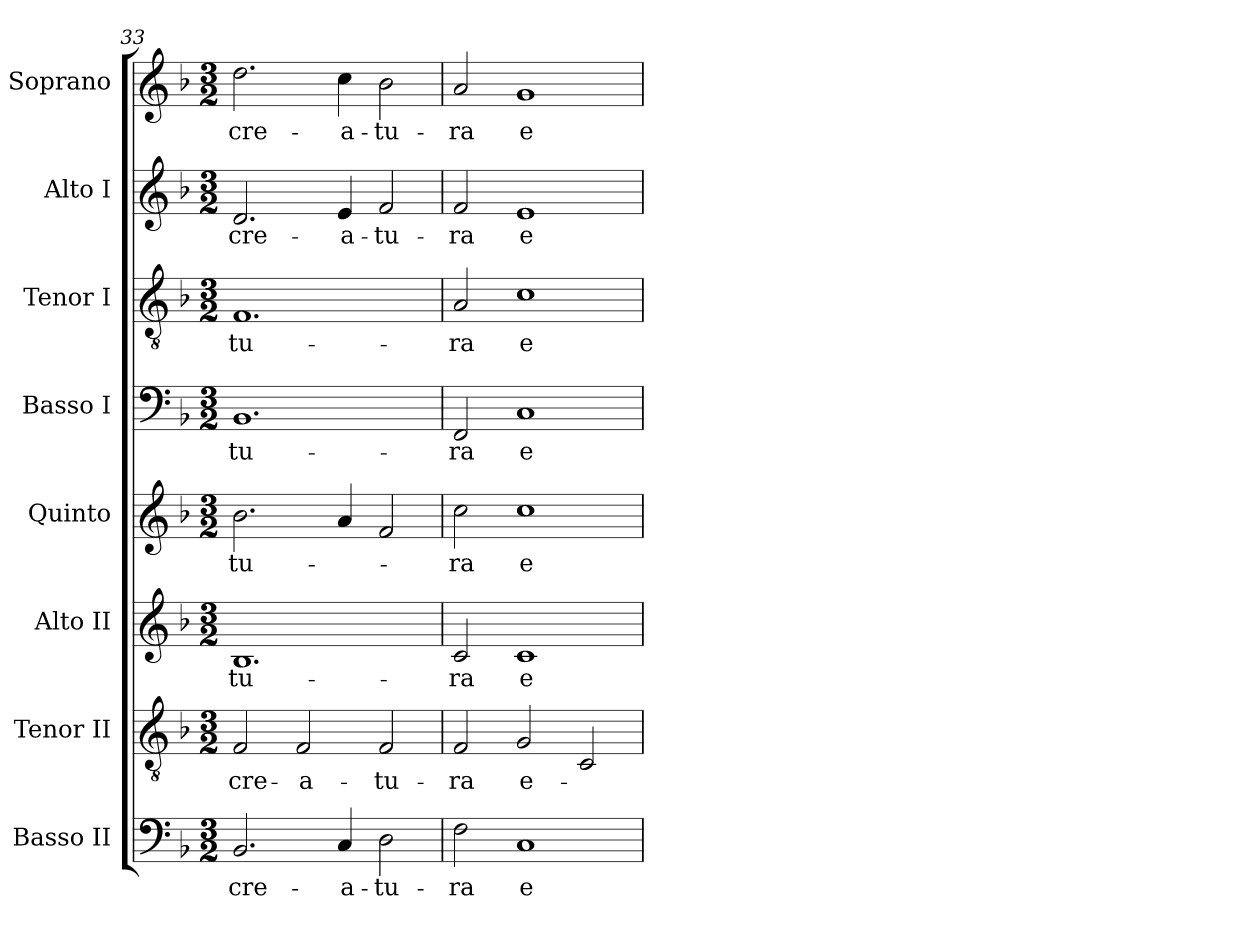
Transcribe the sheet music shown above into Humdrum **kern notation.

**kern	**text	**kern	**text	**kern	**text	**kern	**text	**kern	**text	**kern	**text	**kern	**text	**kern	**text
*part8	*part8	*part7	*part7	*part6	*part6	*part5	*part5	*part4	*part4	*part3	*part3	*part2	*part2	*part1	*part1
*staff8	*staff8	*staff7	*staff7	*staff6	*staff6	*staff5	*staff5	*staff4	*staff4	*staff3	*staff3	*staff2	*staff2	*staff1	*staff1
*I"Basso II	*	*I"Tenor II	*	*I"Alto II	*	*I"Quinto	*	*I"Basso I	*	*I"Tenor I	*	*I"Alto I	*	*I"Soprano	*
*I'B. 2	*	*I'T. 2	*	*I'A. 2	*	*I'Q.	*	*I'B. 1	*	*I'T. 1	*	*I'A. 1	*	*I'S.	*
*clefF4	*	*clefGv2	*	*clefG2	*	*clefG2	*	*clefF4	*	*clefGv2	*	*clefG2	*	*clefG2	*
*	*	*ITrd7c12	*	*	*	*	*	*	*	*ITrd7c12	*	*	*	*	*
*k[b-]	*	*k[b-]	*	*k[b-]	*	*k[b-]	*	*k[b-]	*	*k[b-]	*	*k[b-]	*	*k[b-]	*
*F:	*	*F:	*	*F:	*	*F:	*	*F:	*	*F:	*	*F:	*	*F:	*
*M3/2	*	*M3/2	*	*M3/2	*	*M3/2	*	*M3/2	*	*M3/2	*	*M3/2	*	*M3/2	*
=33	=33	=33	=33	=33	=33	=33	=33	=33	=33	=33	=33	=33	=33	=33	=33
!	!LO:LY:b:color=#000000	!	!	!	!	!	!	!	!	!	!	!	!	!	!
!	!	!	!LO:LY:b:color=#000000	!	!	!	!	!	!	!	!	!	!	!	!
!	!	!	!	!	!LO:LY:b:color=#000000	!	!	!	!	!	!	!	!	!	!
!	!	!	!	!	!	!	!LO:LY:b:color=#000000	!	!	!	!	!	!	!	!
!	!	!	!	!	!	!	!	!	!LO:LY:b:color=#000000	!	!	!	!	!	!
!	!	!	!	!	!	!	!	!	!	!	!LO:LY:b:color=#000000	!	!	!	!
!	!	!	!	!	!	!	!	!	!	!	!	!	!LO:LY:b:color=#000000	!	!
!	!	!	!	!	!	!	!	!	!	!	!	!	!	!	!LO:LY:b:color=#000000
2.BB-i/	cre-	2FFi/	cre-	1.B-i	-tu-	2.b-i\	-tu-	1.BB-i	-tu-	1.FFi	-tu-	2.di/	cre-	2.ddi\	cre-
!	!	!	!LO:LY:b:color=#000000	!	!	!	!	!	!	!	!	!	!	!	!
.	.	2FFi/	-a-	.	.	.	.	.	.	.	.	.	.	.	.
!	!LO:LY:b:color=#000000	!	!	!	!	!	!	!	!	!	!	!	!	!	!
!	!	!	!	!	!	!	!	!	!	!	!	!	!LO:LY:b:color=#000000	!	!
!	!	!	!	!	!	!	!	!	!	!	!	!	!	!	!LO:LY:b:color=#000000
4Ci/	-a-	.	.	.	.	4ai/	.	.	.	.	.	4ei/	-a-	4cci\	-a-
!	!LO:LY:b:color=#000000	!	!	!	!	!	!	!	!	!	!	!	!	!	!
!	!	!	!LO:LY:b:color=#000000	!	!	!	!	!	!	!	!	!	!	!	!
!	!	!	!	!	!	!	!	!	!	!	!	!	!LO:LY:b:color=#000000	!	!
!	!	!	!	!	!	!	!	!	!	!	!	!	!	!	!LO:LY:b:color=#000000
2Di\	-tu-	2FFi/	-tu-	.	.	2fi/	.	.	.	.	.	2fi/	-tu-	2b-i\	-tu-
=34	=34	=34	=34	=34	=34	=34	=34	=34	=34	=34	=34	=34	=34	=34	=34
!	!LO:LY:b:color=#000000	!	!	!	!	!	!	!	!	!	!	!	!	!	!
!	!	!	!LO:LY:b:color=#000000	!	!	!	!	!	!	!	!	!	!	!	!
!	!	!	!	!	!LO:LY:b:color=#000000	!	!	!	!	!	!	!	!	!	!
!	!	!	!	!	!	!	!LO:LY:b:color=#000000	!	!	!	!	!	!	!	!
!	!	!	!	!	!	!	!	!	!LO:LY:b:color=#000000	!	!	!	!	!	!
!	!	!	!	!	!	!	!	!	!	!	!LO:LY:b:color=#000000	!	!	!	!
!	!	!	!	!	!	!	!	!	!	!	!	!	!LO:LY:b:color=#000000	!	!
!	!	!	!	!	!	!	!	!	!	!	!	!	!	!	!LO:LY:b:color=#000000
2Fi\	-ra	2FFi/	-ra	2ci/	-ra	2cci\	-ra	2FFi/	-ra	2AAi/	-ra	2fi/	-ra	2ai/	-ra
!	!LO:LY:b:color=#000000	!	!	!	!	!	!	!	!	!	!	!	!	!	!
!	!	!	!LO:LY:b:color=#000000	!	!	!	!	!	!	!	!	!	!	!	!
!	!	!	!	!	!LO:LY:b:color=#000000	!	!	!	!	!	!	!	!	!	!
!	!	!	!	!	!	!	!LO:LY:b:color=#000000	!	!	!	!	!	!	!	!
!	!	!	!	!	!	!	!	!	!LO:LY:b:color=#000000	!	!	!	!	!	!
!	!	!	!	!	!	!	!	!	!	!	!LO:LY:b:color=#000000	!	!	!	!
!	!	!	!	!	!	!	!	!	!	!	!	!	!LO:LY:b:color=#000000	!	!
!	!	!	!	!	!	!	!	!	!	!	!	!	!	!	!LO:LY:b:color=#000000
1Ci	e-	2GGi/	e-	1ci	e-	1cci	e-	1Ci	e-	1Ci	e-	1ei	e-	1gi	e-
.	.	2CCi/	.	.	.	.	.	.	.	.	.	.	.	.	.
=	=	=	=	=	=	=	=	=	=	=	=	=	=	=	=
*-	*-	*-	*-	*-	*-	*-	*-	*-	*-	*-	*-	*-	*-	*-	*-
